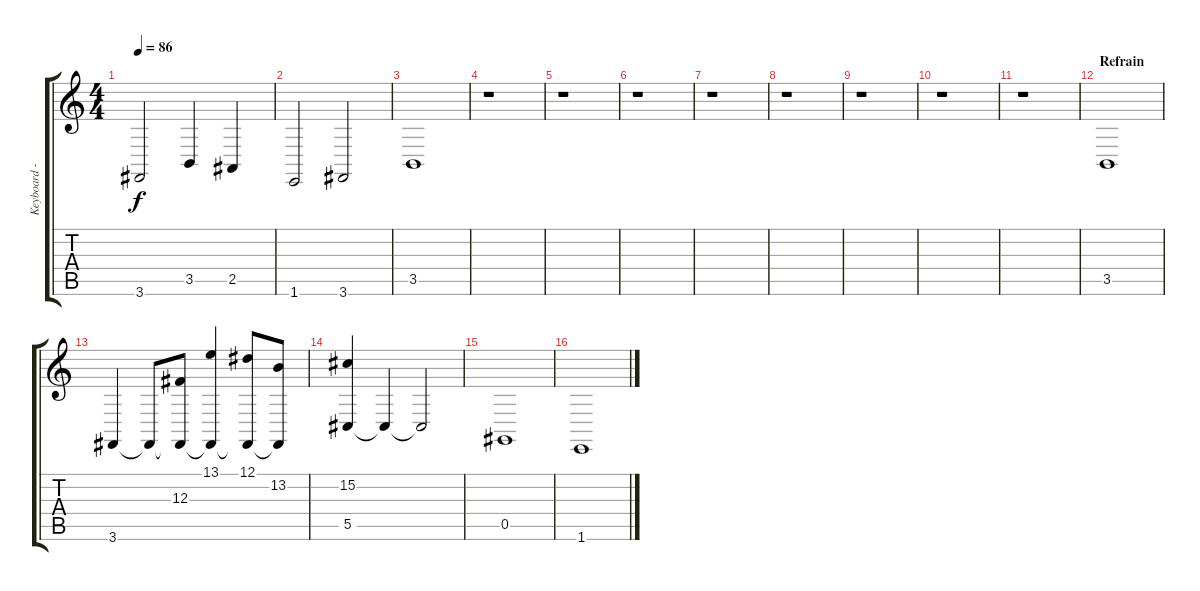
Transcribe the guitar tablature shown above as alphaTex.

\track ("Keyboard - Nils Neumann" "Keyboard -") {instrument churchorgan}
\staff {score tabs}
\tuning (Eb4 Bb3 Gb3 Db3 Ab2 Eb2) {hide}
\ts (4 4)
\tempo 86
\clef g2
\ks c
3.6.2{dy f} 3.5.4 2.5.4 |
1.6.2 3.6.2 |
3.5.1 |
r.1 |
r.1 |
r.1 |
r.1 |
r.1 |
r.1 |
r.1 |
r.1 |
\section ("" "Refrain")
3.5.1 |
3.6.4 3.6{t}.8 (12.3 3.6{t}).8 (13.1 3.6{t}).4 (12.1 3.6{t}).8 (13.2 3.6{t}).8 |
(15.2 5.5).4 5.5{t}.4 5.5{t}.2 |
0.5.1 |
1.6.1
